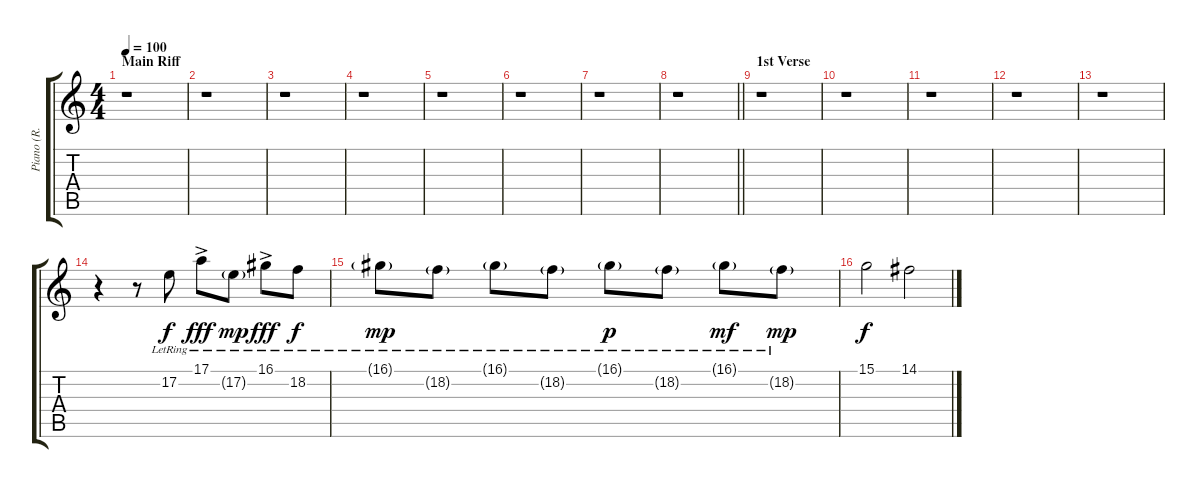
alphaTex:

\track ("Piano (R. Hand)" "Piano (R. ") {instrument acousticgrandpiano}
\staff {score tabs}
\tuning (E4 B3 G3 D3 A2 E2) {hide}
\ts (4 4)
\section ("" "Main Riff")
\tempo 100
\clef g2
\ks c
r.1{dy f instrument acousticgrandpiano} |
r.1 |
r.1 |
r.1 |
r.1 |
r.1 |
r.1 |
\barLineRight lightlight
r.1 |
\section ("" "1st Verse ")
r.1 |
r.1 |
r.1 |
r.1 |
r.1 |
r.4 r.8 17.2{lr}.8 17.1{ac lr}.8{dy fff} 17.2{g lr}.8{dy mp} 16.1{ac lr}.8{dy fff} 18.2{lr}.8{dy f} |
16.1{g lr}.8{dy mp} 18.2{g lr}.8 16.1{g lr}.8 18.2{g lr}.8 16.1{g lr}.8{dy p} 18.2{g lr}.8 16.1{g lr}.8{dy mf} 18.2{g lr}.8{dy mp} |
15.1.2{dy f} 14.1.2
